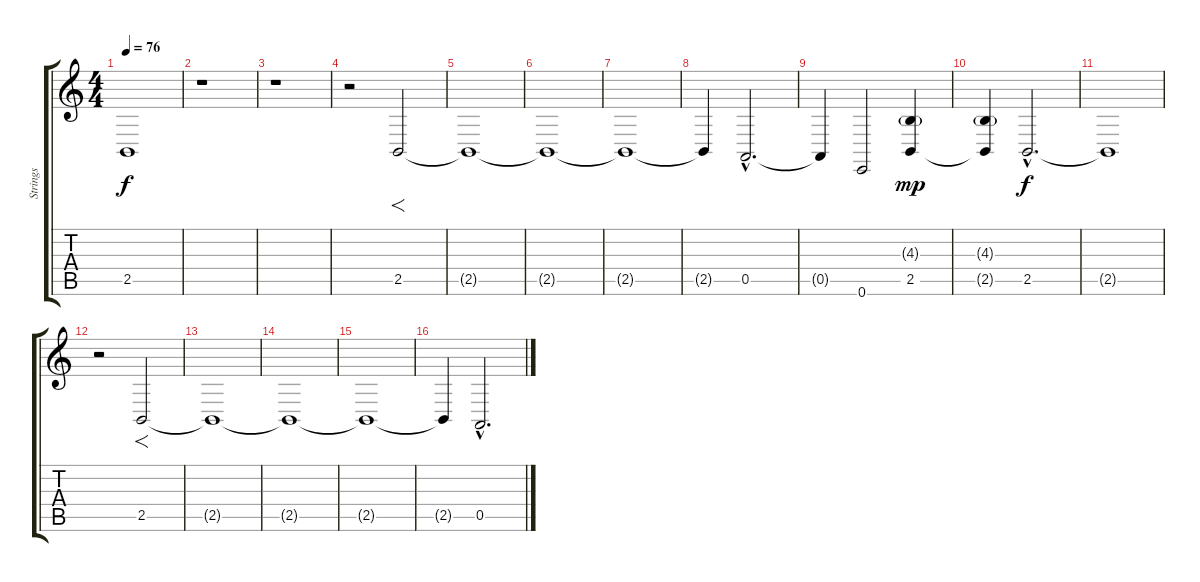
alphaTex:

\track ("Strings" "Strings") {instrument stringensemble1}
\staff {score tabs}
\tuning (E4 B3 G3 D3 A2 E2) {hide}
\ts (4 4)
\tempo 76
\clef g2
\ks c
2.5{t}.1{dy f} |
r.1 |
r.1 |
r.2{instrument drawbarorgan} 2.5.2{f} |
2.5{t}.1 |
2.5{t}.1 |
2.5{t}.1 |
2.5{t}.4 0.5{hac}.2{d} |
0.5{t}.4 0.6.2 (4.3{g} 2.5).4{dy mp} |
(4.3{g} 2.5{t}).4 2.5{hac}.2{d dy f} |
2.5{t}.1 |
r.2{volume 10 instrument stringensemble1} 2.5.2{f} |
2.5{t}.1 |
2.5{t}.1 |
2.5{t}.1 |
2.5{t}.4 0.5{hac}.2{d}
